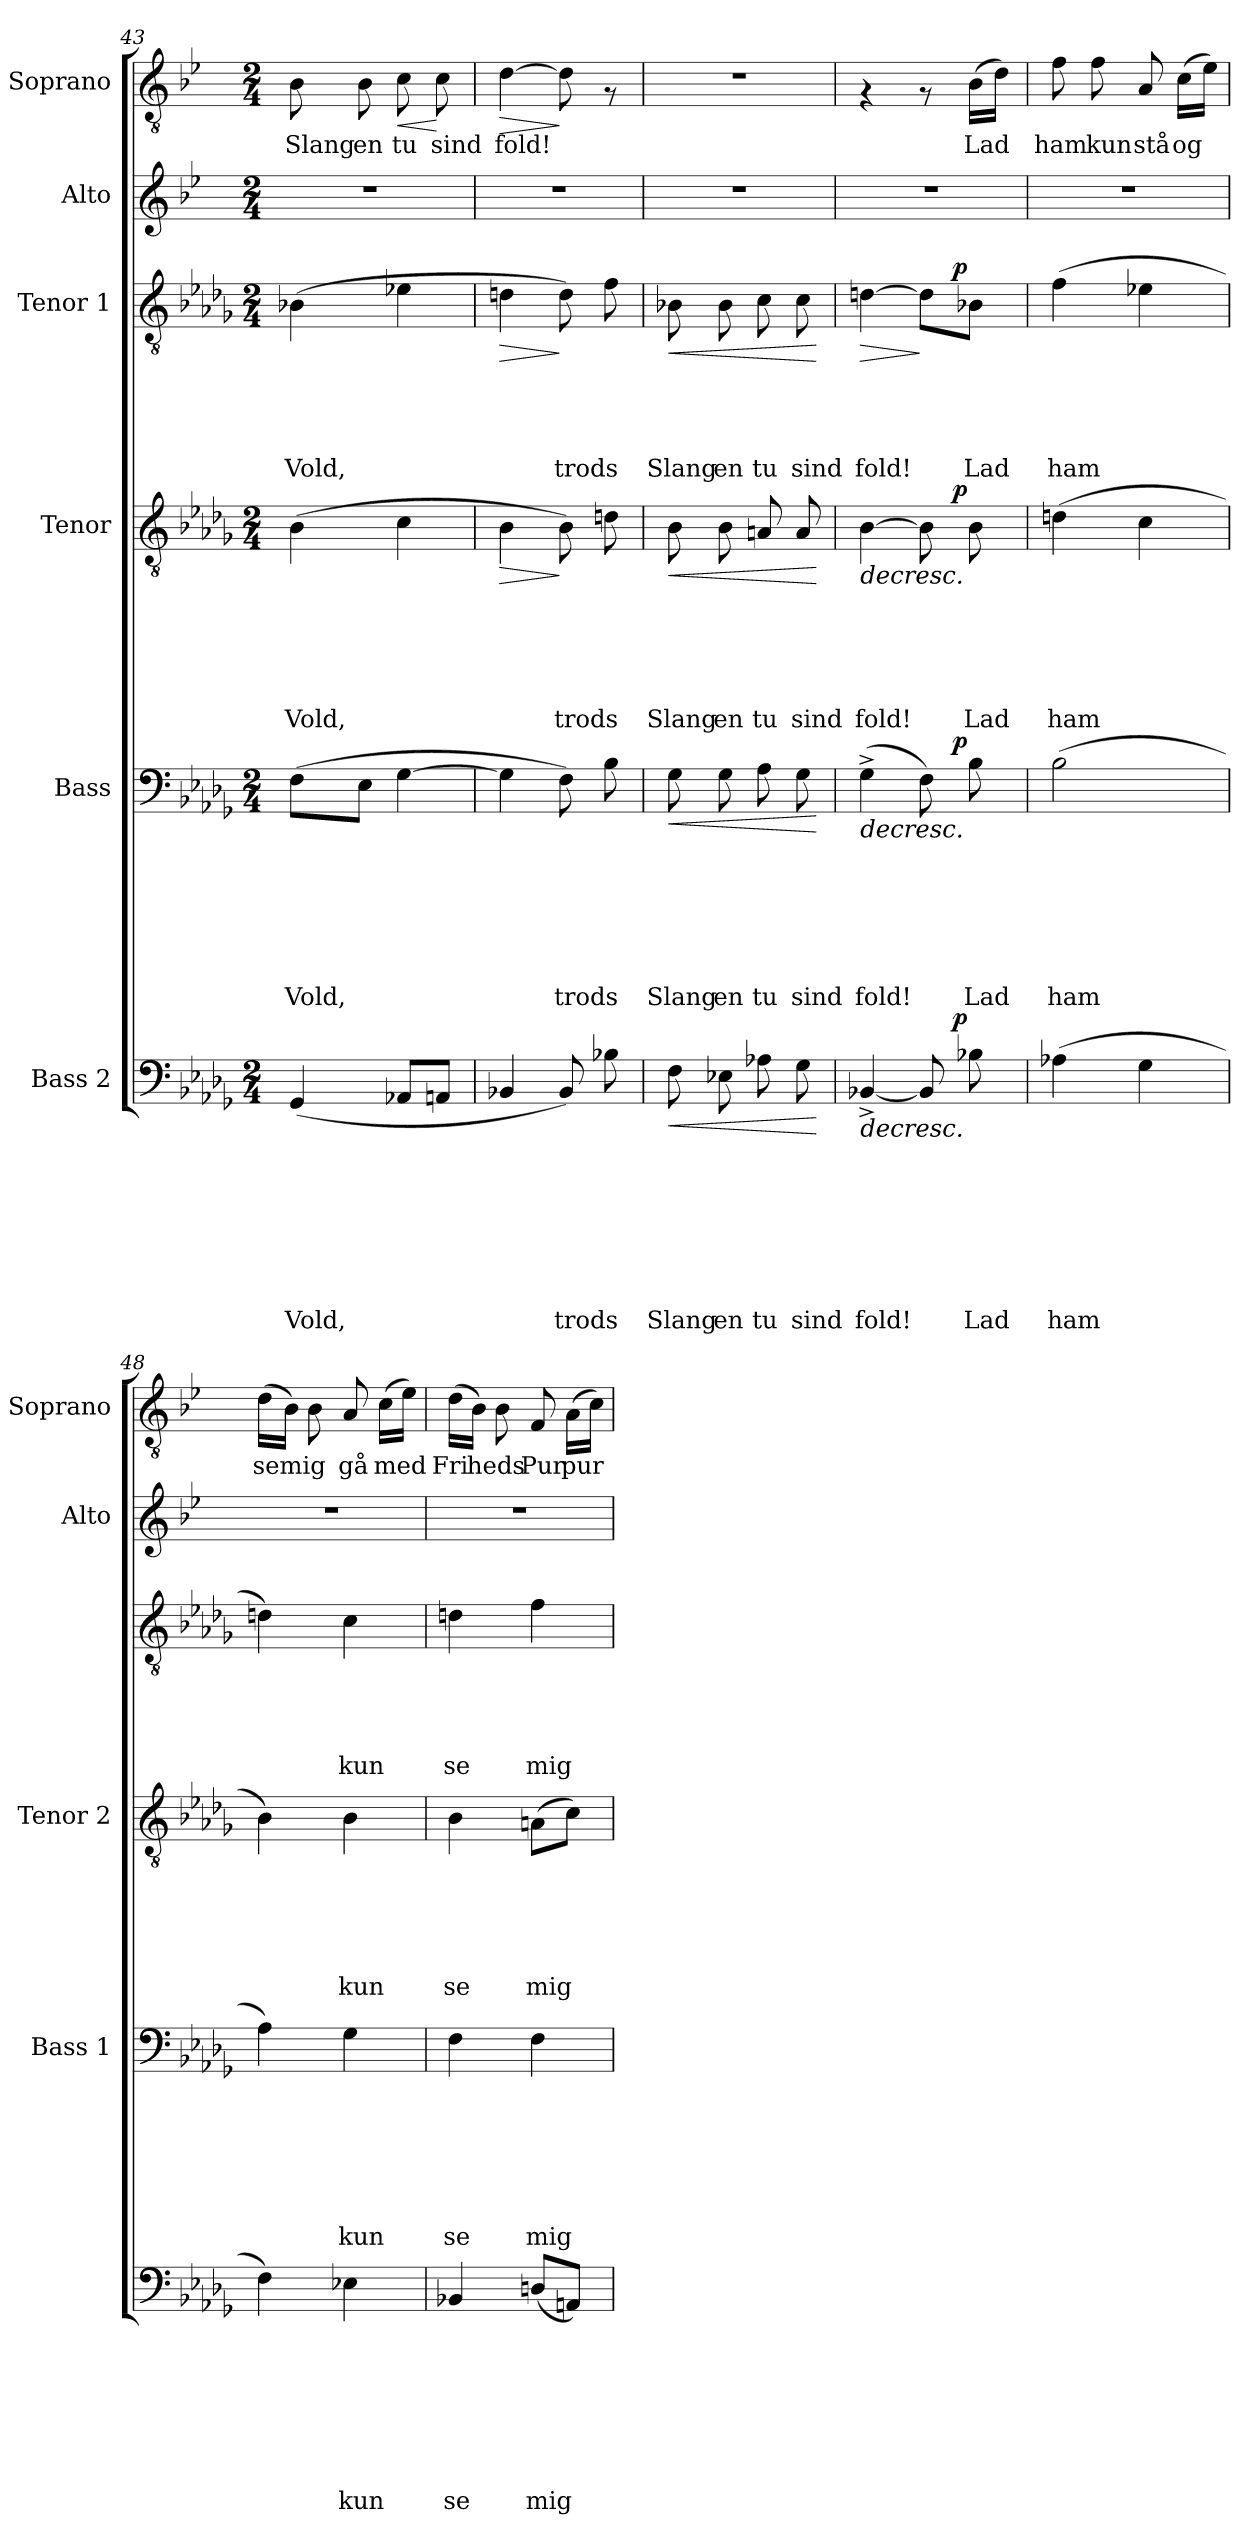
**kern	**text	**text	**text	**text	**text	**text	**text	**text	**dynam	**kern	**text	**text	**text	**text	**text	**text	**text	**dynam	**kern	**text	**text	**text	**text	**text	**text	**dynam	**kern	**text	**text	**text	**text	**text	**dynam	**kern	**kern	**text	**dynam
*part6	*part6	*part6	*part6	*part6	*part6	*part6	*part6	*part6	*part6	*part5	*part5	*part5	*part5	*part5	*part5	*part5	*part5	*part5	*part4	*part4	*part4	*part4	*part4	*part4	*part4	*part4	*part3	*part3	*part3	*part3	*part3	*part3	*part3	*part2	*part1	*part1	*part1
*staff6	*staff6	*staff6	*staff6	*staff6	*staff6	*staff6	*staff6	*staff6	*staff6	*staff5	*staff5	*staff5	*staff5	*staff5	*staff5	*staff5	*staff5	*staff5	*staff4	*staff4	*staff4	*staff4	*staff4	*staff4	*staff4	*staff4	*staff3	*staff3	*staff3	*staff3	*staff3	*staff3	*staff3	*staff2	*staff1	*staff1	*staff1
*I"Bass 2	*	*	*	*	*	*	*	*	*	*I"Bass	*	*	*	*	*	*	*	*	*I"Tenor	*	*	*	*	*	*	*	*I"Tenor 1	*	*	*	*	*	*	*I"Alto	*I"Soprano	*	*
*	*	*	*	*	*	*	*	*	*	*I'Bass 1	*	*	*	*	*	*	*	*	*I'Tenor 2	*	*	*	*	*	*	*	*	*	*	*	*	*	*	*I'Alto	*I'Soprano	*	*
*clefF4	*	*	*	*	*	*	*	*	*	*clefF4	*	*	*	*	*	*	*	*	*clefGv2	*	*	*	*	*	*	*	*clefGv2	*	*	*	*	*	*	*clefG2	*clefGv2	*	*
*ITrd2c3	*	*	*	*	*	*	*	*	*	*	*	*	*	*	*	*	*	*	*	*	*	*	*	*	*	*	*ITrd2c3	*	*	*	*	*	*	*	*	*	*
*k[b-e-]	*	*	*	*	*	*	*	*	*	*k[b-e-a-d-g-]	*	*	*	*	*	*	*	*	*k[b-e-a-d-g-]	*	*	*	*	*	*	*	*k[b-e-]	*	*	*	*	*	*	*k[b-e-]	*k[b-e-]	*	*
*B-:	*	*	*	*	*	*	*	*	*	*D-:	*	*	*	*	*	*	*	*	*D-:	*	*	*	*	*	*	*	*B-:	*	*	*	*	*	*	*B-:	*B-:	*	*
*M2/4	*	*	*	*	*	*	*	*	*	*M2/4	*	*	*	*	*	*	*	*	*M2/4	*	*	*	*	*	*	*	*M2/4	*	*	*	*	*	*	*M2/4	*M2/4	*	*
=43	=43	=43	=43	=43	=43	=43	=43	=43	=43	=43	=43	=43	=43	=43	=43	=43	=43	=43	=43	=43	=43	=43	=43	=43	=43	=43	=43	=43	=43	=43	=43	=43	=43	=43	=43	=43	=43
!	!	!	!	!	!	!	!	!LO:LY:b	!	!	!	!	!	!	!	!	!LO:LY:b	!	!	!	!	!	!	!	!LO:LY:b	!	!	!	!	!	!	!LO:LY:b	!	!	!	!LO:LY:b	!
(<4EE-/	.	.	.	.	.	.	.	Vold,	.	(>8F\L	.	.	.	.	.	.	Vold,	.	(>4B-\	.	.	.	.	.	Vold,	.	(>4Gn\	.	.	.	.	Vold,	.	2r	8B-\	Slang	.
!	!	!	!	!	!	!	!	!	!	!	!	!	!	!	!	!	!	!	!	!	!	!	!	!	!	!	!	!	!	!	!	!	!	!	!	!LO:LY:b	!
.	.	.	.	.	.	.	.	.	.	8E-\J	.	.	.	.	.	.	.	.	.	.	.	.	.	.	.	.	.	.	.	.	.	.	.	.	8B-\	en	.
!	!	!	!	!	!	!	!	!	!	!	!	!	!	!	!	!	!	!	!	!	!	!	!	!	!	!	!	!	!	!	!	!	!	!	!	!LO:LY:b	!LO:HP:b
8FFn/L	.	.	.	.	.	.	.	.	.	[>4G-\	.	.	.	.	.	.	.	.	4c\	.	.	.	.	.	.	.	4cn\	.	.	.	.	.	.	.	8c\	tu	<
!	!	!	!	!	!	!	!	!	!	!	!	!	!	!	!	!	!	!	!	!	!	!	!	!	!	!	!	!	!	!	!	!	!	!	!	!LO:LY:b	!
8FF#X/J	.	.	.	.	.	.	.	.	.	.	.	.	.	.	.	.	.	.	.	.	.	.	.	.	.	.	.	.	.	.	.	.	.	.	8c\	sind	[
!!LO:PB:g=z
=44	=44	=44	=44	=44	=44	=44	=44	=44	=44	=44	=44	=44	=44	=44	=44	=44	=44	=44	=44	=44	=44	=44	=44	=44	=44	=44	=44	=44	=44	=44	=44	=44	=44	=44	=44	=44	=44
!	!	!	!	!	!	!	!	!	!	!	!	!	!	!	!	!	!	!	!	!	!	!	!	!	!	!LO:HP:b	!	!	!	!	!	!	!LO:HP:b	!	!	!LO:LY:a	!LO:HP:b
4GGn/	.	.	.	.	.	.	.	.	.	4G-\]	.	.	.	.	.	.	.	.	4B-\	.	.	.	.	.	.	>	4Bn\	.	.	.	.	.	>	2r	[>4d\	fold!	>
!	!	!	!	!	!	!	!	!LO:LY:b	!	!	!	!	!	!	!	!	!LO:LY:b	!	!	!	!	!	!	!	!LO:LY:b	!	!	!	!	!	!	!LO:LY:b	!	!	!	!	!
8GG/)	.	.	.	.	.	.	.	trods	.	8F\)	.	.	.	.	.	.	trods	.	8B-\)	.	.	.	.	.	trods	]	8B\)	.	.	.	.	trods	]	.	8d\]	.	]
8Gn\	.	.	.	.	.	.	.	.	.	8B-\	.	.	.	.	.	.	.	.	8dn\	.	.	.	.	.	.	.	8d\	.	.	.	.	.	.	.	8rF	.	.
=45	=45	=45	=45	=45	=45	=45	=45	=45	=45	=45	=45	=45	=45	=45	=45	=45	=45	=45	=45	=45	=45	=45	=45	=45	=45	=45	=45	=45	=45	=45	=45	=45	=45	=45	=45	=45	=45
!	!	!	!	!	!	!	!	!LO:LY:b	!LO:HP:b	!	!	!	!	!	!	!	!LO:LY:b	!LO:HP:b	!	!	!	!	!	!	!LO:LY:b	!LO:HP:b	!	!	!	!	!	!LO:LY:b	!LO:HP:b	!	!	!	!
8D\	.	.	.	.	.	.	.	Slang	<	8G-\	.	.	.	.	.	.	Slang	<	8B-\	.	.	.	.	.	Slang	<	8Gn\	.	.	.	.	Slang	<	2r	2r	.	.
!	!	!	!	!	!	!	!	!LO:LY:b	!	!	!	!	!	!	!	!	!LO:LY:b	!	!	!	!	!	!	!	!LO:LY:b	!	!	!	!	!	!	!LO:LY:b	!	!	!	!	!
8Cn\	.	.	.	.	.	.	.	en	.	8G-\	.	.	.	.	.	.	en	.	8B-\	.	.	.	.	.	en	.	8G\	.	.	.	.	en	.	.	.	.	.
!	!	!	!	!	!	!	!	!LO:LY:b	!	!	!	!	!	!	!	!	!LO:LY:b	!	!	!	!	!	!	!	!LO:LY:b	!	!	!	!	!	!	!LO:LY:b	!	!	!	!	!
8Fn\	.	.	.	.	.	.	.	tu	.	8A-\	.	.	.	.	.	.	tu	.	8An/	.	.	.	.	.	tu	.	8A\	.	.	.	.	tu	.	.	.	.	.
!	!	!	!	!	!	!	!	!LO:LY:b	!	!	!	!	!	!	!	!	!LO:LY:b	!	!	!	!	!	!	!	!LO:LY:b	!	!	!	!	!	!	!LO:LY:b	!	!	!	!	!
8E-\	.	.	.	.	.	.	.	sind	.	8G-\	.	.	.	.	.	.	sind	.	8A/	.	.	.	.	.	sind	.	8A\	.	.	.	.	sind	.	.	.	.	.
.	.	.	.	.	.	.	.	.	[	.	.	.	.	.	.	.	.	[	.	.	.	.	.	.	.	[	.	.	.	.	.	.	[	.	.	.	.
=46	=46	=46	=46	=46	=46	=46	=46	=46	=46	=46	=46	=46	=46	=46	=46	=46	=46	=46	=46	=46	=46	=46	=46	=46	=46	=46	=46	=46	=46	=46	=46	=46	=46	=46	=46	=46	=46
!	!	!	!	!	!	!	!	!LO:LY:b	!LO:HP:b	!	!	!	!	!	!	!	!LO:LY:b	!LO:HP:b	!	!	!	!	!	!	!LO:LY:b	!LO:HP:b	!	!	!	!	!	!LO:LY:b	!LO:HP:b	!	!	!	!
*^	*	*	*	*	*	*	*	*	*	*^	*	*	*	*	*	*	*	*	*^	*	*	*	*	*	*	*	*^	*	*	*	*	*	*	*	*	*	*
[<4GGn^</	4ryy	.	.	.	.	.	.	.	fold!	>	(>4G-^>\	4ryy	.	.	.	.	.	.	fold!	>	[>4B-\	4ryy	.	.	.	.	.	fold!	>	[>4Bn\	4ryy	.	.	.	.	fold!	>	2r	4rF	.	.
8GG/]	16.ryy	.	.	.	.	.	.	.	.	.	8F\)	16.ryy	.	.	.	.	.	.	.	.	8B-\]	16.ryy	.	.	.	.	.	.	.	8B\L]	16.ryy	.	.	.	.	.	]	.	8rF	.	.
!	!	!	!	!	!	!	!	!	!	!LO:DY:a	!	!	!	!	!	!	!	!	!	!LO:DY:a	!	!	!	!	!	!	!	!	!LO:DY:a	!	!	!	!	!	!	!	!LO:DY:a	!	!	!	!
.	8ryy	.	.	.	.	.	.	.	.	p	.	8ryy	.	.	.	.	.	.	.	p	.	8ryy	.	.	.	.	.	.	p	.	8ryy	.	.	.	.	.	p	.	.	.	.
!	!	!	!	!	!	!	!	!	!LO:LY:b	!	!	!	!	!	!	!	!	!	!LO:LY:b	!	!	!	!	!	!	!	!	!LO:LY:b	!	!	!	!	!	!	!	!LO:LY:b	!	!	!	!LO:LY:a	!
8Gn\	.	.	.	.	.	.	.	.	Lad	]	8B-\	.	.	.	.	.	.	.	Lad	]	8B-\	.	.	.	.	.	.	Lad	]	8Gn\J	.	.	.	.	.	Lad	.	.	(>16B-\LL	Lad	.
.	.	.	.	.	.	.	.	.	.	.	.	.	.	.	.	.	.	.	.	.	.	.	.	.	.	.	.	.	.	.	.	.	.	.	.	.	.	.	16d\JJ)	.	.
.	32ryy	.	.	.	.	.	.	.	.	.	.	32ryy	.	.	.	.	.	.	.	.	.	32ryy	.	.	.	.	.	.	.	.	32ryy	.	.	.	.	.	.	.	.	.	.
=47	=47	=47	=47	=47	=47	=47	=47	=47	=47	=47	=47	=47	=47	=47	=47	=47	=47	=47	=47	=47	=47	=47	=47	=47	=47	=47	=47	=47	=47	=47	=47	=47	=47	=47	=47	=47	=47	=47	=47	=47	=47
!	!	!	!	!	!	!	!	!	!LO:LY:b	!	!	!	!	!	!	!	!	!	!LO:LY:b	!	!	!	!	!	!	!	!	!LO:LY:b	!	!	!	!	!	!	!	!LO:LY:b	!	!	!	!LO:LY:a	!
*v	*v	*	*	*	*	*	*	*	*	*	*	*	*	*	*	*	*	*	*	*	*v	*v	*	*	*	*	*	*	*	*v	*v	*	*	*	*	*	*	*	*	*	*
*	*	*	*	*	*	*	*	*	*	*v	*v	*	*	*	*	*	*	*	*	*	*	*	*	*	*	*	*	*	*	*	*	*	*	*	*	*	*	*
(>4Fn\	.	.	.	.	.	.	.	ham	.	(>2B-\	.	.	.	.	.	.	ham	.	(>4dn\	.	.	.	.	.	ham	.	(>4d\	.	.	.	.	ham	.	2r	8f\	ham	.
!	!	!	!	!	!	!	!	!	!	!	!	!	!	!	!	!	!	!	!	!	!	!	!	!	!	!	!	!	!	!	!	!	!	!	!	!LO:LY:a	!
.	.	.	.	.	.	.	.	.	.	.	.	.	.	.	.	.	.	.	.	.	.	.	.	.	.	.	.	.	.	.	.	.	.	.	8f\	kun	.
!	!	!	!	!	!	!	!	!	!	!	!	!	!	!	!	!	!	!	!	!	!	!	!	!	!	!	!	!	!	!	!	!	!	!	!	!LO:LY:a	!
4E-\	.	.	.	.	.	.	.	.	.	.	.	.	.	.	.	.	.	.	4c\	.	.	.	.	.	.	.	4cn\	.	.	.	.	.	.	.	8A/	stå	.
!	!	!	!	!	!	!	!	!	!	!	!	!	!	!	!	!	!	!	!	!	!	!	!	!	!	!	!	!	!	!	!	!	!	!	!	!LO:LY:a	!
.	.	.	.	.	.	.	.	.	.	.	.	.	.	.	.	.	.	.	.	.	.	.	.	.	.	.	.	.	.	.	.	.	.	.	(>16c\LL	og	.
.	.	.	.	.	.	.	.	.	.	.	.	.	.	.	.	.	.	.	.	.	.	.	.	.	.	.	.	.	.	.	.	.	.	.	16e-\JJ)	.	.
=48	=48	=48	=48	=48	=48	=48	=48	=48	=48	=48	=48	=48	=48	=48	=48	=48	=48	=48	=48	=48	=48	=48	=48	=48	=48	=48	=48	=48	=48	=48	=48	=48	=48	=48	=48	=48	=48
!	!	!	!	!	!	!	!	!	!	!	!	!	!	!	!	!	!	!	!	!	!	!	!	!	!	!	!	!	!	!	!	!	!	!	!	!LO:LY:a	!
4D\)	.	.	.	.	.	.	.	.	.	4A-\)	.	.	.	.	.	.	.	.	4B-\)	.	.	.	.	.	.	.	4Bn\)	.	.	.	.	.	.	2r	(>16d\LL	se	.
!	!	!	!	!	!	!	!	!	!	!	!	!	!	!	!	!	!	!	!	!	!	!	!	!	!	!	!	!	!	!	!	!	!	!	!	!LO:LY:a	!
.	.	.	.	.	.	.	.	.	.	.	.	.	.	.	.	.	.	.	.	.	.	.	.	.	.	.	.	.	.	.	.	.	.	.	16B-\JJ)	mig	.
.	.	.	.	.	.	.	.	.	.	.	.	.	.	.	.	.	.	.	.	.	.	.	.	.	.	.	.	.	.	.	.	.	.	.	8B-\	.	.
!	!	!	!	!	!	!	!	!LO:LY:b	!	!	!	!	!	!	!	!	!LO:LY:b	!	!	!	!	!	!	!	!LO:LY:b	!	!	!	!	!	!	!LO:LY:b	!	!	!	!LO:LY:a	!
4Cn\	.	.	.	.	.	.	.	kun	.	4G-\	.	.	.	.	.	.	kun	.	4B-\	.	.	.	.	.	kun	.	4A\	.	.	.	.	kun	.	.	8A/	gå	.
!	!	!	!	!	!	!	!	!	!	!	!	!	!	!	!	!	!	!	!	!	!	!	!	!	!	!	!	!	!	!	!	!	!	!	!	!LO:LY:a	!
.	.	.	.	.	.	.	.	.	.	.	.	.	.	.	.	.	.	.	.	.	.	.	.	.	.	.	.	.	.	.	.	.	.	.	(>16c\LL	med	.
.	.	.	.	.	.	.	.	.	.	.	.	.	.	.	.	.	.	.	.	.	.	.	.	.	.	.	.	.	.	.	.	.	.	.	16e-\JJ)	.	.
=49	=49	=49	=49	=49	=49	=49	=49	=49	=49	=49	=49	=49	=49	=49	=49	=49	=49	=49	=49	=49	=49	=49	=49	=49	=49	=49	=49	=49	=49	=49	=49	=49	=49	=49	=49	=49	=49
!	!	!	!	!	!	!	!	!LO:LY:b	!	!	!	!	!	!	!	!	!LO:LY:b	!	!	!	!	!	!	!	!LO:LY:b	!	!	!	!	!	!	!LO:LY:b	!	!	!	!LO:LY:a	!
4GGn/	.	.	.	.	.	.	.	se	.	4F\	.	.	.	.	.	.	se	.	4B-\	.	.	.	.	.	se	.	4Bn\	.	.	.	.	se	.	2r	(>16d\LL	Fri	.
!	!	!	!	!	!	!	!	!	!	!	!	!	!	!	!	!	!	!	!	!	!	!	!	!	!	!	!	!	!	!	!	!	!	!	!	!LO:LY:a	!
.	.	.	.	.	.	.	.	.	.	.	.	.	.	.	.	.	.	.	.	.	.	.	.	.	.	.	.	.	.	.	.	.	.	.	16B-\JJ)	heds	.
.	.	.	.	.	.	.	.	.	.	.	.	.	.	.	.	.	.	.	.	.	.	.	.	.	.	.	.	.	.	.	.	.	.	.	8B-\	.	.
!	!	!	!	!	!	!	!	!LO:LY:b	!	!	!	!	!	!	!	!	!LO:LY:b	!	!	!	!	!	!	!	!LO:LY:b	!	!	!	!	!	!	!LO:LY:b	!	!	!	!LO:LY:a	!
(<8BBn/L	.	.	.	.	.	.	.	mig	.	4F\	.	.	.	.	.	.	mig	.	(>8An\L	.	.	.	.	.	mig	.	4d\	.	.	.	.	mig	.	.	8F/	Pur	.
!	!	!	!	!	!	!	!	!	!	!	!	!	!	!	!	!	!	!	!	!	!	!	!	!	!	!	!	!	!	!	!	!	!	!	!	!LO:LY:a	!
8FF#/J)	.	.	.	.	.	.	.	.	.	.	.	.	.	.	.	.	.	.	8c\J)	.	.	.	.	.	.	.	.	.	.	.	.	.	.	.	(>16A\LL	pur	.
.	.	.	.	.	.	.	.	.	.	.	.	.	.	.	.	.	.	.	.	.	.	.	.	.	.	.	.	.	.	.	.	.	.	.	16c\JJ)	.	.
=	=	=	=	=	=	=	=	=	=	=	=	=	=	=	=	=	=	=	=	=	=	=	=	=	=	=	=	=	=	=	=	=	=	=	=	=	=
*-	*-	*-	*-	*-	*-	*-	*-	*-	*-	*-	*-	*-	*-	*-	*-	*-	*-	*-	*-	*-	*-	*-	*-	*-	*-	*-	*-	*-	*-	*-	*-	*-	*-	*-	*-	*-	*-
